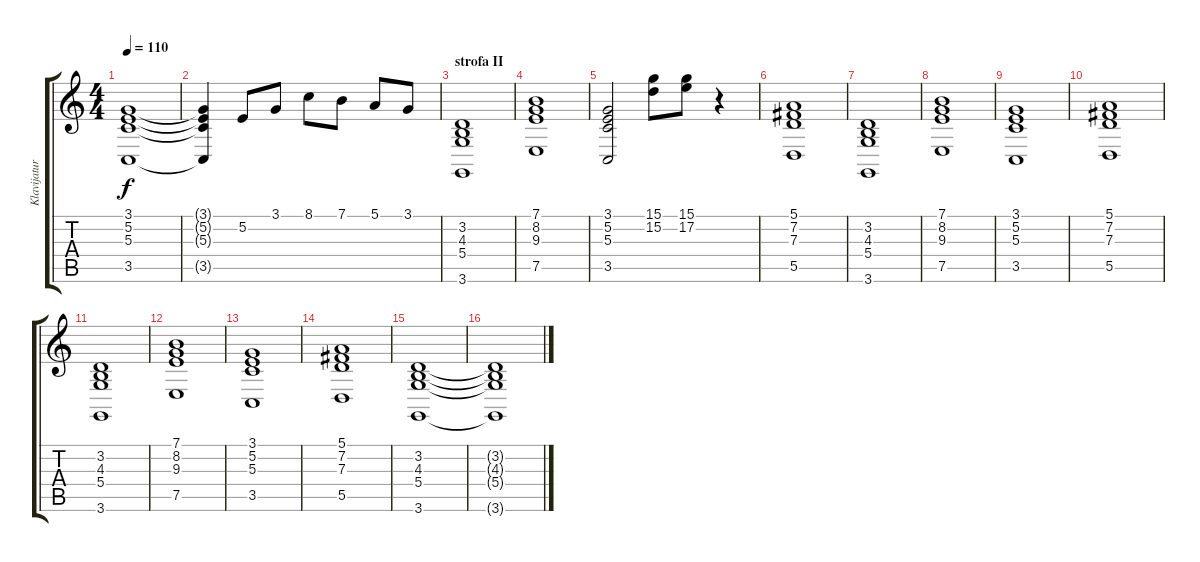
\track ("Klavijature 2" "Klavijatur") {instrument electricpiano1}
\staff {score tabs}
\tuning (E4 B3 G3 D3 A2 E2) {hide}
\ts (4 4)
\tempo 110
\clef g2
\ks c
(3.1 5.2 5.3 3.5).1{dy f} |
(3.1{t} 5.2{t} 5.3{t} 3.5{t}).4 5.2.8 3.1.8 8.1.8 7.1.8 5.1.8 3.1.8 |
\section ("" "strofa II")
(3.2 4.3 5.4 3.6).1 |
(7.1 8.2 9.3 7.5).1 |
(3.1 5.2 5.3 3.5).2 (15.1 15.2).8 (15.1 17.2).8 r.4 |
(5.1 7.2 7.3 5.5).1 |
(3.2 4.3 5.4 3.6).1 |
(7.1 8.2 9.3 7.5).1 |
(3.1 5.2 5.3 3.5).1 |
(5.1 7.2 7.3 5.5).1 |
(3.2 4.3 5.4 3.6).1 |
(7.1 8.2 9.3 7.5).1 |
(3.1 5.2 5.3 3.5).1 |
(5.1 7.2 7.3 5.5).1 |
(3.2 4.3 5.4 3.6).1 |
(3.2{t} 4.3{t} 5.4{t} 3.6{t}).1
